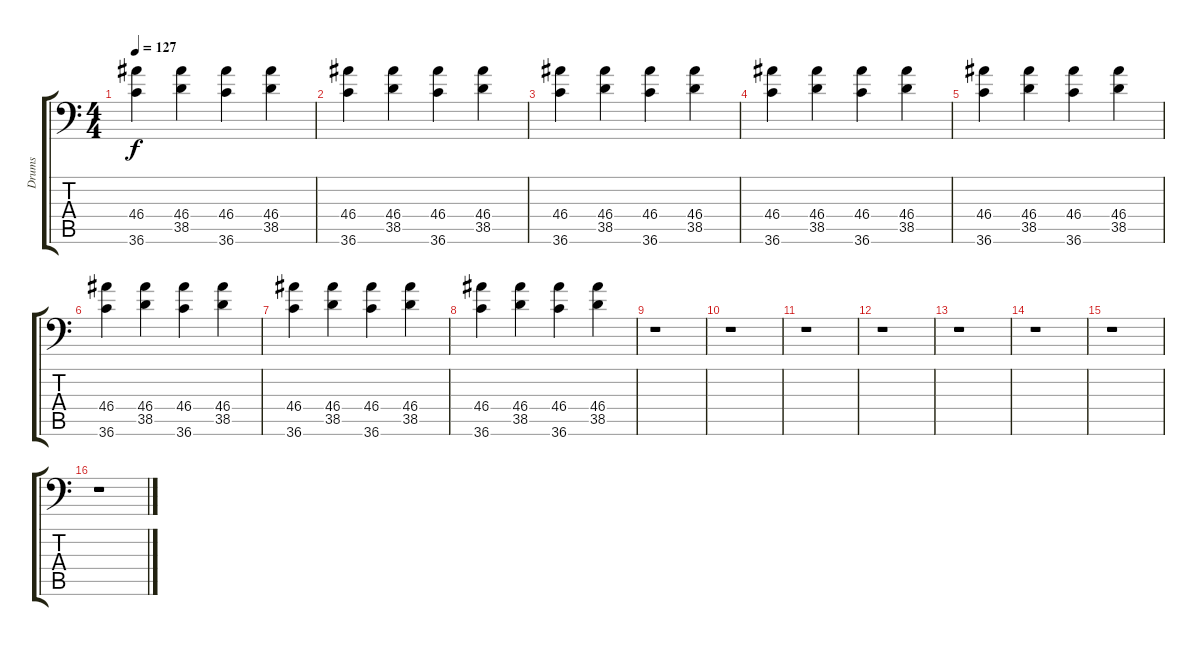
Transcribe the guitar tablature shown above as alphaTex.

\track ("Drums" "Drums") {instrument acousticgrandpiano}
\staff {score tabs}
\tuning (C-1 C-1 C-1 C-1 C-1 C-1) {hide}
\ts (4 4)
\tempo 127
\clef f4
\ks c
(46.4 36.6).4{dy f} (46.4 38.5).4 (46.4 36.6).4 (46.4 38.5).4 |
(46.4 36.6).4 (46.4 38.5).4 (46.4 36.6).4 (46.4 38.5).4 |
(46.4 36.6).4 (46.4 38.5).4 (46.4 36.6).4 (46.4 38.5).4 |
(46.4 36.6).4 (46.4 38.5).4 (46.4 36.6).4 (46.4 38.5).4 |
(46.4 36.6).4 (46.4 38.5).4 (46.4 36.6).4 (46.4 38.5).4 |
(46.4 36.6).4 (46.4 38.5).4 (46.4 36.6).4 (46.4 38.5).4 |
(46.4 36.6).4 (46.4 38.5).4 (46.4 36.6).4 (46.4 38.5).4 |
(46.4 36.6).4 (46.4 38.5).4 (46.4 36.6).4 (46.4 38.5).4 |
r.1 |
r.1 |
r.1 |
r.1 |
r.1 |
r.1 |
r.1 |
r.1
